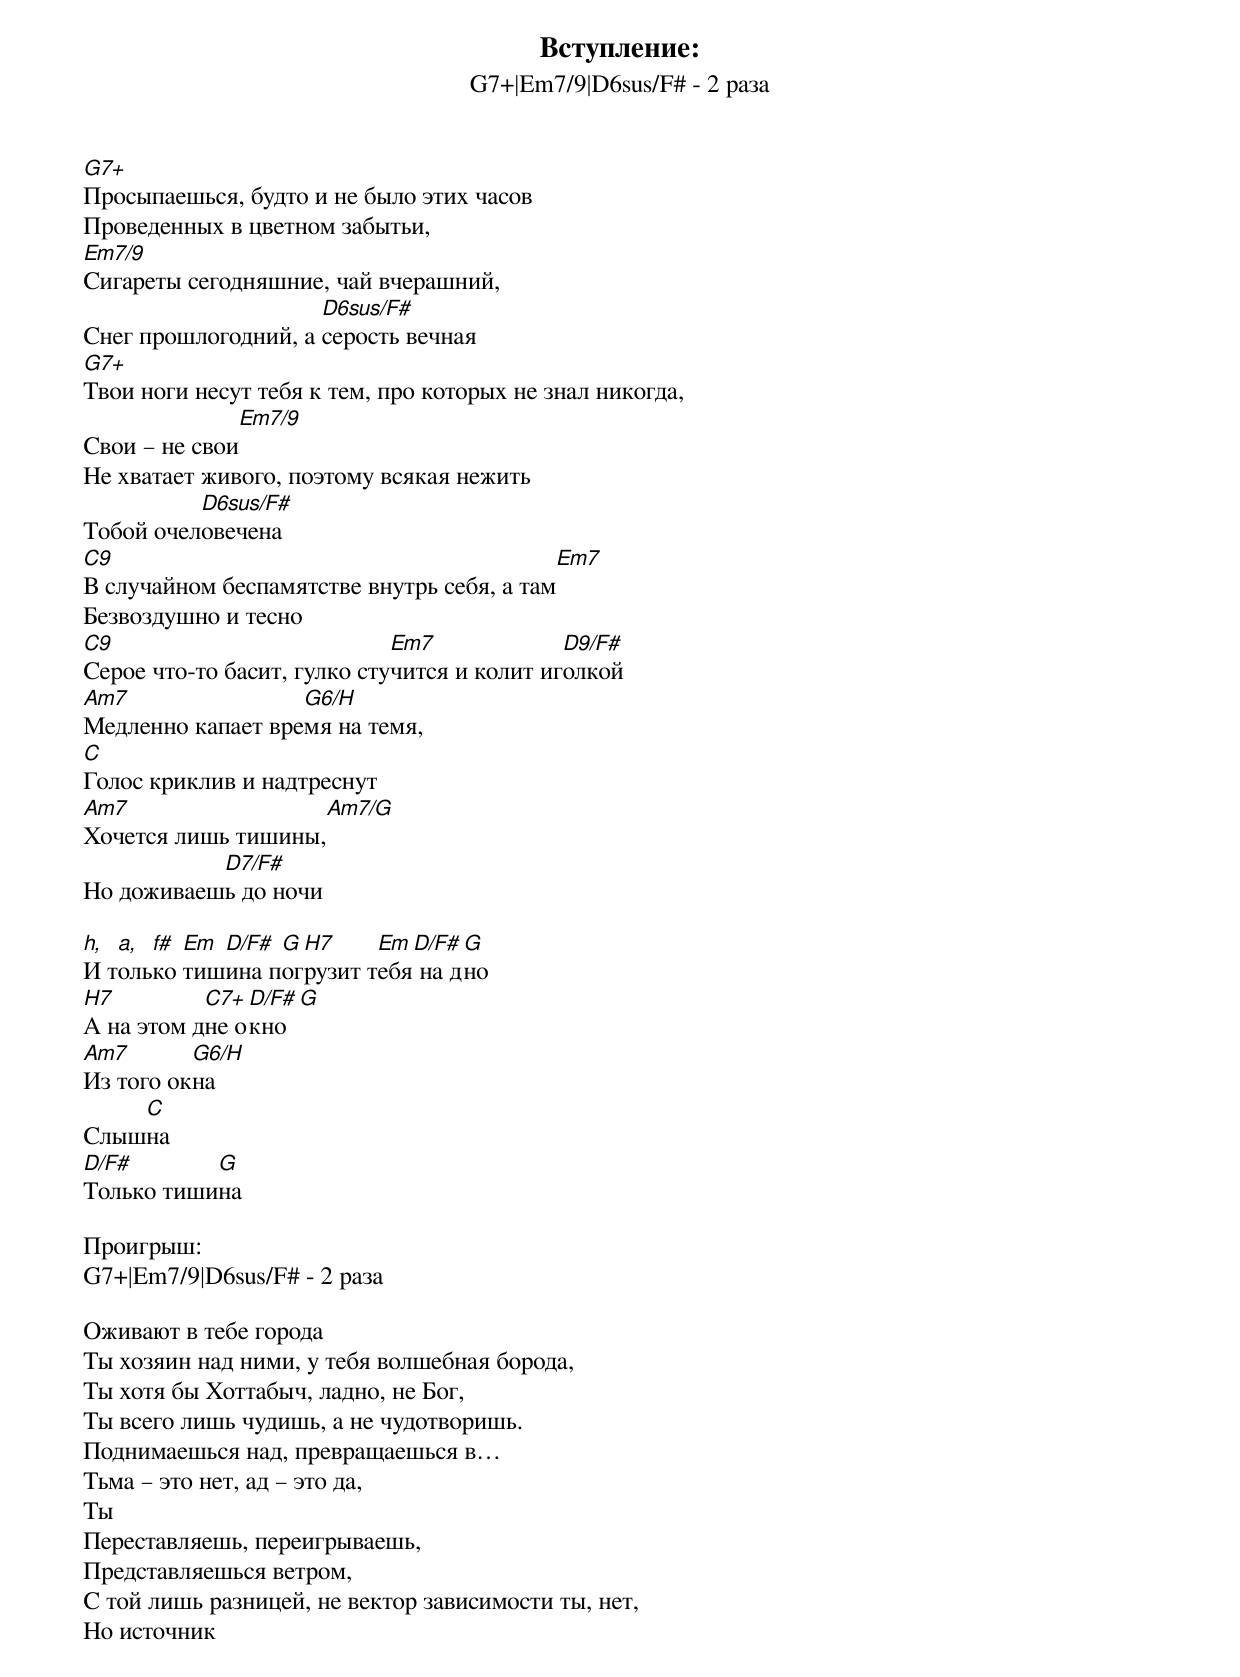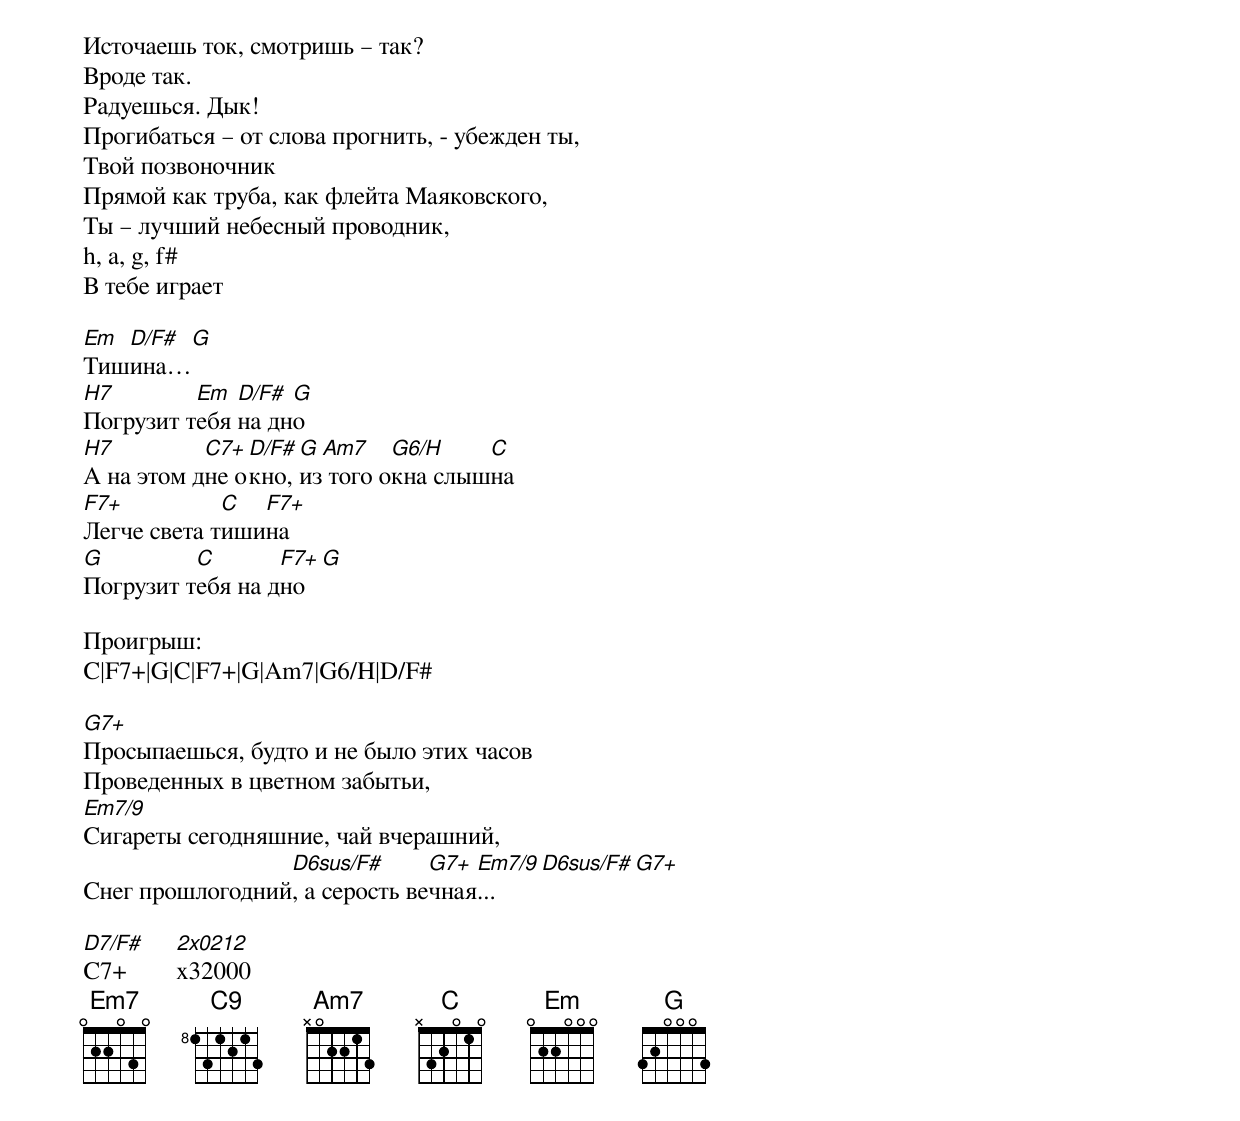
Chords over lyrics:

Вступление:
G7+|Em7/9|D6sus/F# - 2 раза

G7+
Просыпаешься, будто и не было этих часов
Проведенных в цветном забытьи,
Em7/9
Сигареты сегодняшние, чай вчерашний,
                     D6sus/F#
Снег прошлогодний, а серость вечная
G7+
Твои ноги несут тебя к тем, про которых не знал никогда,
              Em7/9
Свои – не свои
Не хватает живого, поэтому всякая нежить
          D6sus/F#
Тобой очеловечена
С9                                          Em7
В случайном беспамятстве внутрь себя, а там
Безвоздушно и тесно
C9                           Em7             D9/F#
Серое что-то басит, гулко стучится и колит иголкой
Am7                G6/H
Медленно капает время на темя,
C
Голос криклив и надтреснут
Am7                  Am7/G
Хочется лишь тишины,
           D7/F#
Но доживаешь до ночи

h, a, f# Em D/F# G H7     Em D/F# G
И только тишина погрузит тебя на дно
H7         C7+ D/F# G
А на этом дне окно
Am7       G6/H
Из того окна
    C
Слышна
D/F#       G
Только тишина

Проигрыш:
G7+|Em7/9|D6sus/F# - 2 раза

Оживают в тебе города
Ты хозяин над ними, у тебя волшебная борода,
Ты хотя бы Хоттабыч, ладно, не Бог,
Ты всего лишь чудишь, а не чудотворишь.
Поднимаешься над, превращаешься в…
Тьма – это нет, ад – это да,
Ты
Переставляешь, переигрываешь,
Представляешься ветром,
С той лишь разницей, не вектор зависимости ты, нет,
Но источник
Источаешь ток, смотришь – так?
Вроде так.
Радуешься. Дык!
Прогибаться – от слова прогнить, - убежден ты,
Твой позвоночник
Прямой как труба, как флейта Маяковского,
Ты – лучший небесный проводник,
h, a, g, f#
В тебе играет

Em D/F# G
Тишина…
H7        Em  D/F# G
Погрузит тебя на дно
H7         C7+ D/F# G Am7    G6/H    C
А на этом дне окно, из того окна слышна
F7+          C  F7+
Легче света тишина
G         C       F7+ G
Погрузит тебя на дно

Проигрыш:
C|F7+|G|C|F7+|G|Am7|G6/H|D/F#

G7+
Просыпаешься, будто и не было этих часов
Проведенных в цветном забытьи,
Em7/9
Сигареты сегодняшние, чай вчерашний,
                 D6sus/F#      G7+ Em7/9 D6sus/F# G7+
Снег прошлогодний, а серость вечная...

G7+        35400x
Em7/9      05400x
D6sus/F#   25400x
C9         x32030
Em7        022030
D9/F#      2x0230
D7/F#      2х0212
С7+        х32000
Am7        x02010
G6/H       x20030
Am7/G      302010
F7+        x33210
